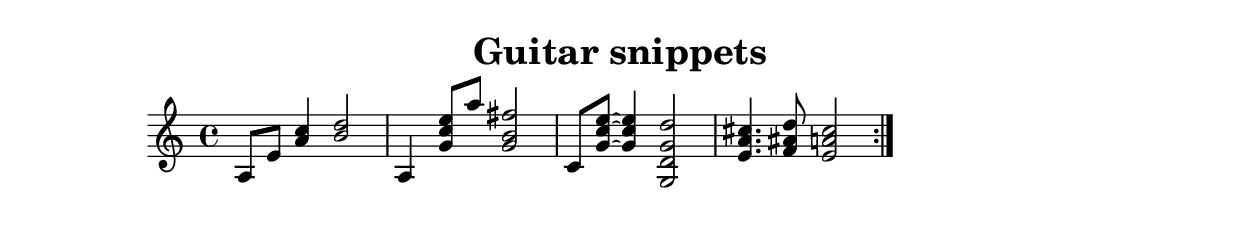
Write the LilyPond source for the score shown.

\version "2.22.0"
\language "english"

\header{
  title = "Guitar snippets"
}

snippet = {
	\new Staff
	\key a \minor
	\time 4/4

	\repeat volta 2 {
	\new Voice \relative {
		\voiceOne
		a8 e' <a c>4 <b d>2
		a,4 <g' c e>8 a' <g, b fs'>2
		c,8 <g' c e>8~ <g c e>4 <g, d' g d'>2
		<e' a cs>4. <f as d>8 <e a cs>2
	}
	}
}

\score {
	\snippet
}
